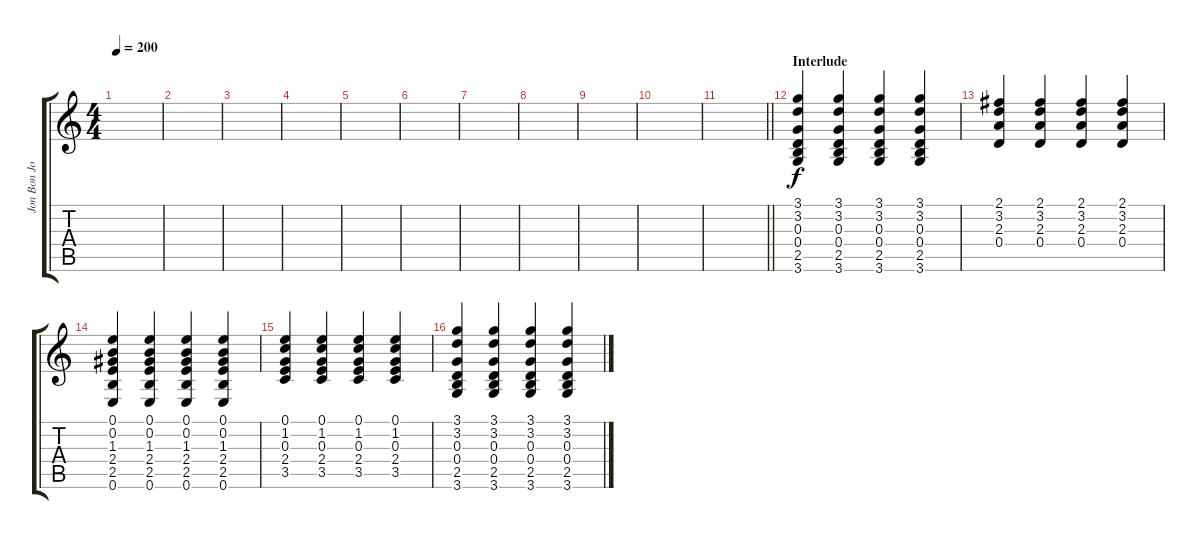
\track ("Jon Bon Jovi" "Jon Bon Jo") {instrument acousticguitarsteel}
\staff {score tabs}
\tuning (E4 B3 G3 D3 A2 E2) {hide}
\ts (4 4)
\tempo 200
\clef g2
\ks c
|
|
|
|
|
|
|
|
|
|
\barLineRight lightlight
|
\section ("" "Interlude")
(3.1 3.2 0.3 0.4 2.5 3.6).4 (3.1 3.2 0.3 0.4 2.5 3.6).4 (3.1 3.2 0.3 0.4 2.5 3.6).4 (3.1 3.2 0.3 0.4 2.5 3.6).4 |
(2.1 3.2 2.3 0.4).4 (2.1 3.2 2.3 0.4).4 (2.1 3.2 2.3 0.4).4 (2.1 3.2 2.3 0.4).4 |
(0.1 0.2 1.3 2.4 2.5 0.6).4 (0.1 0.2 1.3 2.4 2.5 0.6).4 (0.1 0.2 1.3 2.4 2.5 0.6).4 (0.1 0.2 1.3 2.4 2.5 0.6).4 |
(0.1 1.2 0.3 2.4 3.5).4 (0.1 1.2 0.3 2.4 3.5).4 (0.1 1.2 0.3 2.4 3.5).4 (0.1 1.2 0.3 2.4 3.5).4 |
(3.1 3.2 0.3 0.4 2.5 3.6).4 (3.1 3.2 0.3 0.4 2.5 3.6).4 (3.1 3.2 0.3 0.4 2.5 3.6).4 (3.1 3.2 0.3 0.4 2.5 3.6).4
